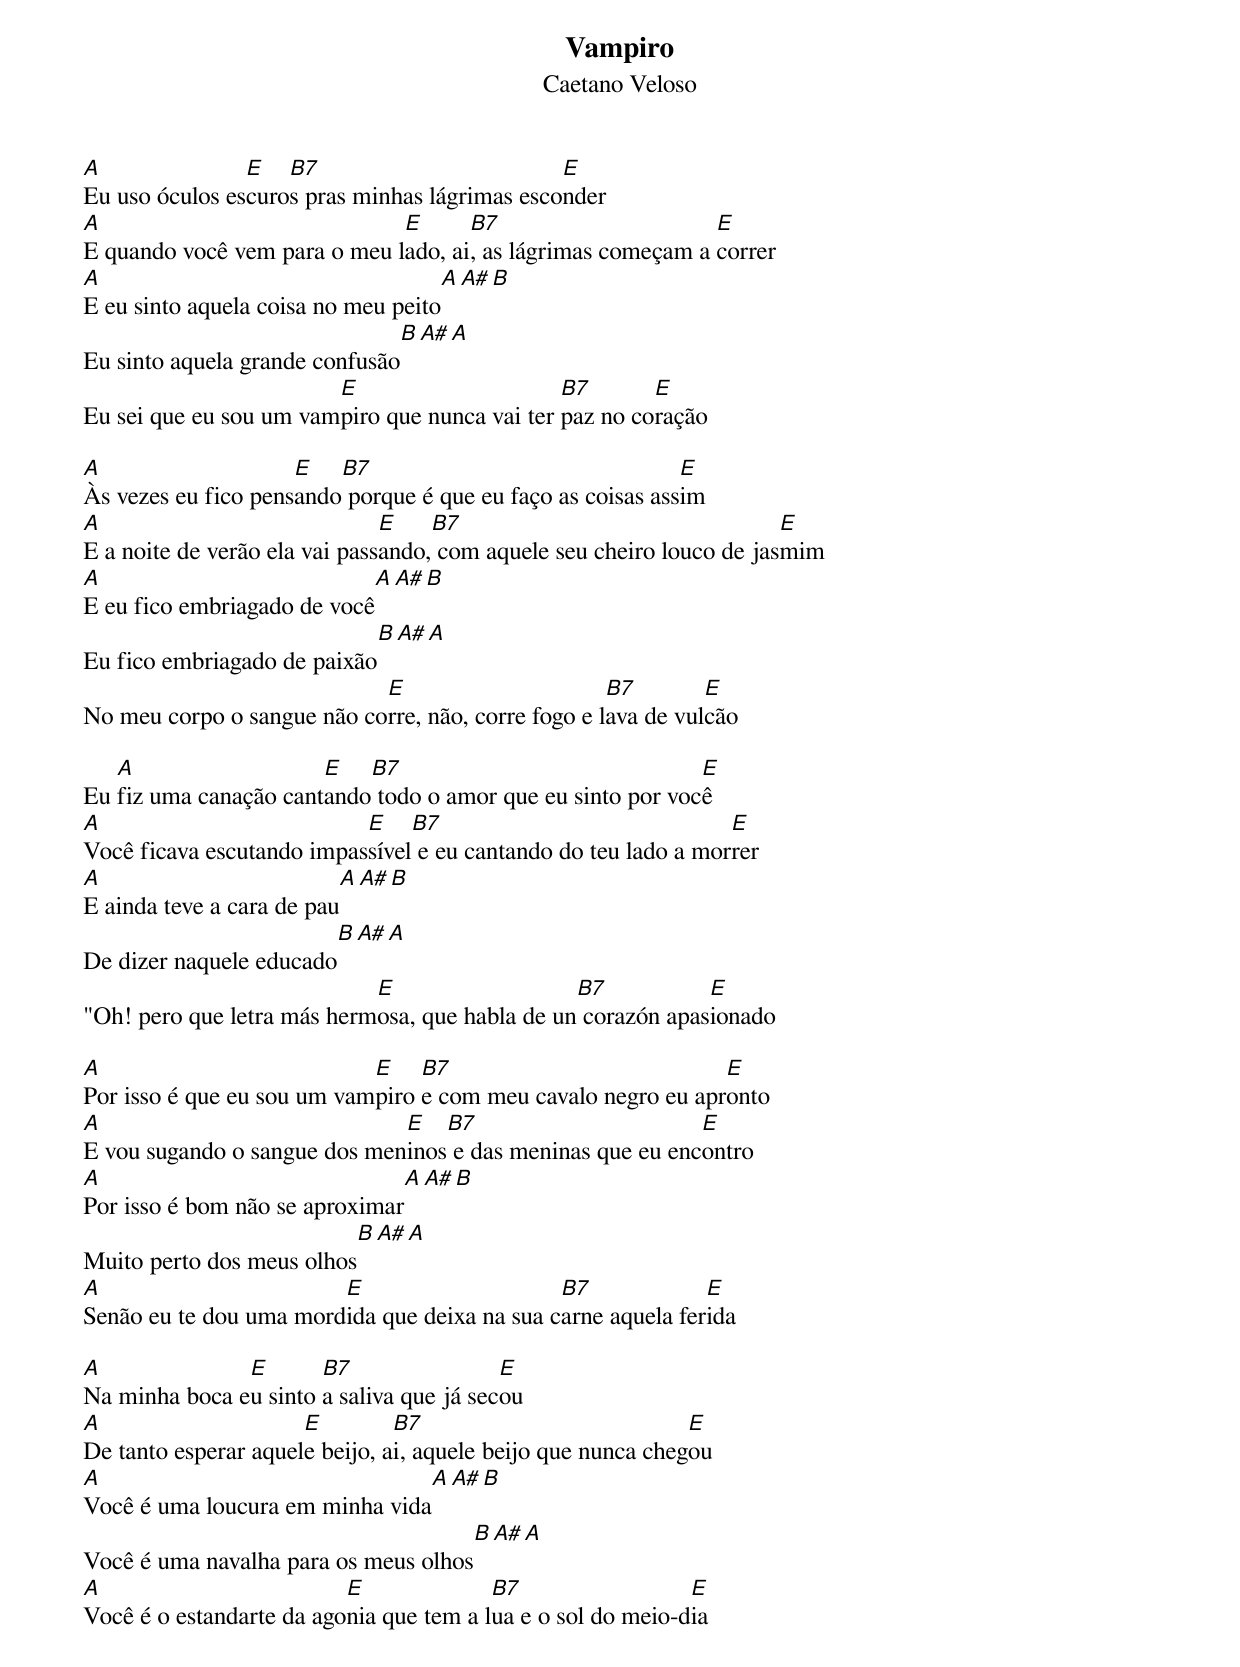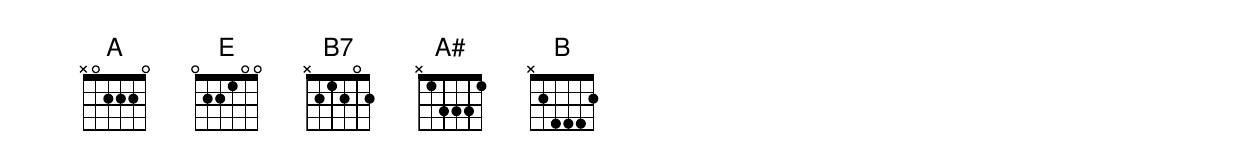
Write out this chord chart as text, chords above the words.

Vampiro
Caetano Veloso

A               E   B7                         E
Eu uso óculos escuros pras minhas lágrimas esconder
A                             E      B7                      E
E quando você vem para o meu lado, ai, as lágrimas começam a correr
A                                   A A# B
E eu sinto aquela coisa no meu peito
                                B A# A
Eu sinto aquela grande confusão
                        E                      B7       E
Eu sei que eu sou um vampiro que nunca vai ter paz no coração

A                    E   B7                                 E
Às vezes eu fico pensando porque é que eu faço as coisas assim
A                              E    B7                                 E
E a noite de verão ela vai passando, com aquele seu cheiro louco de jasmim
A                            A A# B
E eu fico embriagado de você
                             B A# A
Eu fico embriagado de paixão
                            E                       B7        E
No meu corpo o sangue não corre, não, corre fogo e lava de vulcão

   A                   E   B7                               E
Eu fiz uma canação cantando todo o amor que eu sinto por você
A                          E    B7                              E
Você ficava escutando impassível e eu cantando do teu lado a morrer
A                          A A# B
E ainda teve a cara de pau
                         B A# A
De dizer naquele educado
                            E                   B7           E
"Oh! pero que letra más hermosa, que habla de un corazón apasionado

A                           E    B7                           E
Por isso é que eu sou um vampiro e com meu cavalo negro eu apronto
A                             E   B7                       E
E vou sugando o sangue dos meninos e das meninas que eu encontro
A                               A A# B
Por isso é bom não se aproximar
                           B A# A
Muito perto dos meus olhos
A                       E                     B7             E
Senão eu te dou uma mordida que deixa na sua carne aquela ferida

A              E       B7                 E
Na minha boca eu sinto a saliva que já secou
A                     E         B7                            E
De tanto esperar aquele beijo, ai, aquele beijo que nunca chegou
A                                A A# B
Você é uma loucura em minha vida
                                       B A# A
Você é uma navalha para os meus olhos
A                         E              B7                  E
Você é o estandarte da agonia que tem a lua e o sol do meio-dia
